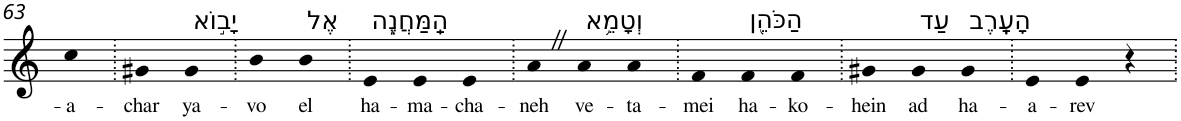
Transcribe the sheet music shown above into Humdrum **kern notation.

**kern	**text
*part1	*part1
*staff1	*staff1
*I"Piano	*
*I'Pno	*
!!LO:PB:g=z
*clefG2	*
*k[]	*
=63	=63
!	!LO:LY:b
4cc	-a-
=64.	=64.
!	!LO:LY:b
4g#X	-char
!LO:TX:a:t=יָב֣וֹא	!
!	!LO:LY:b
4g#	ya-
=65.	=65.
!	!LO:LY:b
4b	-vo
!LO:TX:a:t=אֶל	!
!	!LO:LY:b
4b	el
=66.	=66.
!LO:TX:a:t=הַֽמַּחֲנֶ֑ה	!
!	!LO:LY:b
4e	ha-
!	!LO:LY:b
4e	-ma-
!	!LO:LY:b
4e	-cha-
=67.	=67.
!	!LO:LY:b
4aZ	-neh
!LO:TX:a:t=וְטָמֵ֥א	!
!	!LO:LY:b
4a	ve-
!	!LO:LY:b
4a	-ta-
=68.	=68.
!	!LO:LY:b
4f	-mei
!LO:TX:a:t=הַכֹּהֵ֖ן	!
!	!LO:LY:b
4f	ha-
!	!LO:LY:b
4f	-ko-
=69.	=69.
!	!LO:LY:b
4g#X	-hein
!LO:TX:a:t=עַד	!
!	!LO:LY:b
4g#	ad
!LO:TX:a:t=הָעָֽרֶב	!
!	!LO:LY:b
4g#	ha-
=70.	=70.
!	!LO:LY:b
4e	-a-
!	!LO:LY:b
4e	-rev
4r	.
=.	=.
*-	*-
